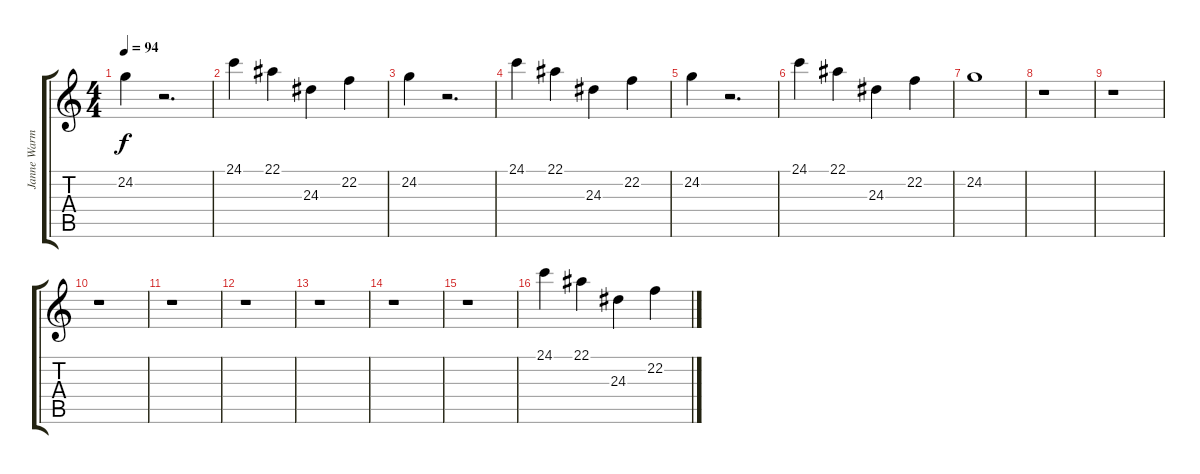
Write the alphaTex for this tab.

\track ("Janne Warman" "Janne Warm") {instrument stringensemble1}
\staff {score tabs}
\tuning (C4 G3 Eb3 Bb2 F2 C2) {hide}
\ts (4 4)
\tempo 94
\clef g2
\ks c
24.2.4{dy f} r.2{d} |
24.1.4 22.1.4 24.3.4 22.2.4 |
24.2.4 r.2{d} |
24.1.4 22.1.4 24.3.4 22.2.4 |
24.2.4 r.2{d} |
24.1.4 22.1.4 24.3.4 22.2.4 |
24.2.1 |
r.1 |
r.1 |
r.1 |
r.1 |
r.1 |
r.1 |
r.1 |
r.1 |
24.1.4 22.1.4 24.3.4 22.2.4
